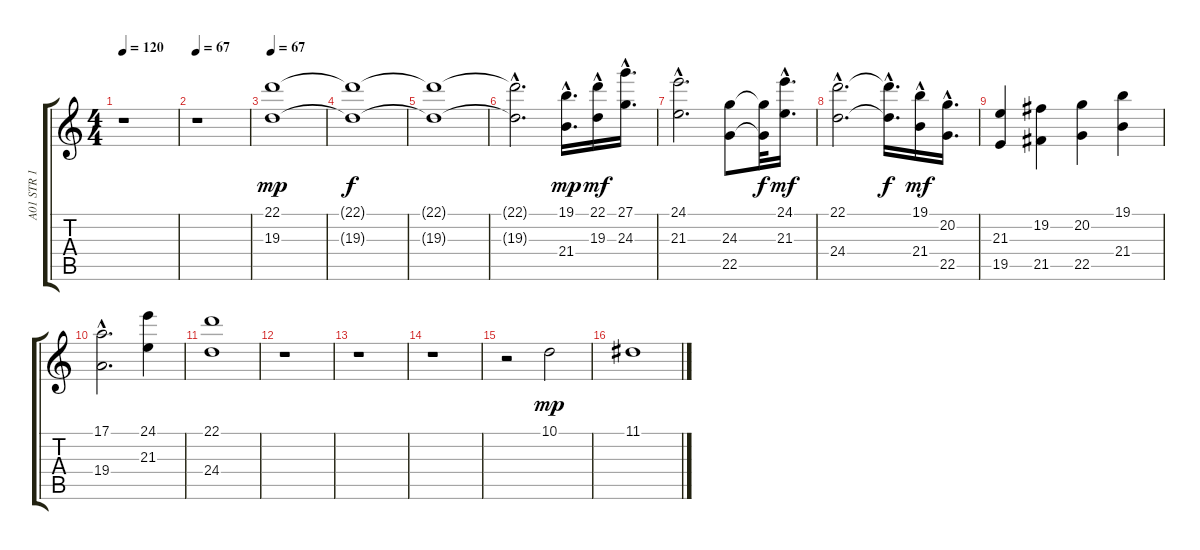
\track ("A01 STR 1" "A01 STR 1") {instrument stringensemble1}
\staff {score tabs}
\tuning (E4 B3 G3 D3 A2 E2) {hide}
\ts (4 4)
\tempo 120
\clef g2
\ks c
r.1{dy mp instrument stringensemble1} |
\tempo 67
r.1 |
\tempo 67
(22.1 19.3).1 |
(22.1{t} 19.3{t}).1{dy f} |
(22.1{t} 19.3{t}).1 |
(22.1{hac t} 19.3{hac t}).2{d} (19.1{hac} 21.4{hac}).16{d dy mp} (22.1{hac} 19.3{hac}).16{dy mf} (27.1{hac} 24.3{hac}).16{d} |
(24.1{hac} 21.3{hac}).2{d} (24.3 22.5).8 (24.3{t} 22.5{t}).32{dy f} (24.1{hac} 21.3{hac}).16{d dy mf} |
(22.1{hac} 24.4{hac}).2{d} (22.1{hac t} 24.4{hac t}).16{d dy f} (19.1{hac} 21.4{hac}).16{dy mf} (20.2{hac} 22.5{hac}).16{d} |
(21.3 19.5).4 (19.2 21.5).4 (20.2 22.5).4 (19.1 21.4).4 |
(17.1{hac} 19.4{hac}).2{d} (24.1 21.3).4 |
(22.1 24.4).1 |
r.1 |
r.1 |
r.1 |
r.2 10.1.2{dy mp} |
11.1.1
